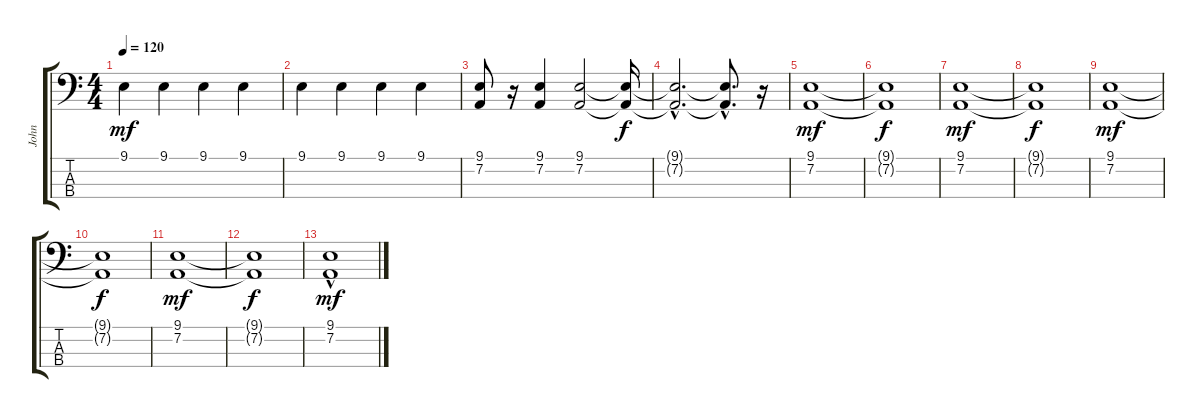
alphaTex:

\track ("John" "John") {instrument brightacousticpiano}
\staff {score tabs}
\tuning (G2 D2 A1 E1) {hide}
\ts (4 4)
\tempo 120
\clef f4
\ks c
9.1.4{dy mf} 9.1.4 9.1.4 9.1.4 |
9.1.4 9.1.4 9.1.4 9.1.4 |
(9.1 7.2).8 r.16 (9.1 7.2).4 (9.1 7.2).2 (9.1{t} 7.2{t}).16{dy f} |
(9.1{hac t} 7.2{hac t}).2{d} (9.1{hac t} 7.2{hac t}).8{d} r.16 |
(9.1 7.2).1{dy mf} |
(9.1{t} 7.2{t}).1{dy f} |
(9.1 7.2).1{dy mf} |
(9.1{t} 7.2{t}).1{dy f} |
(9.1 7.2).1{dy mf} |
(9.1{t} 7.2{t}).1{dy f} |
(9.1 7.2).1{dy mf} |
(9.1{t} 7.2{t}).1{dy f} |
(9.1{hac} 7.2).1{dy mf}
